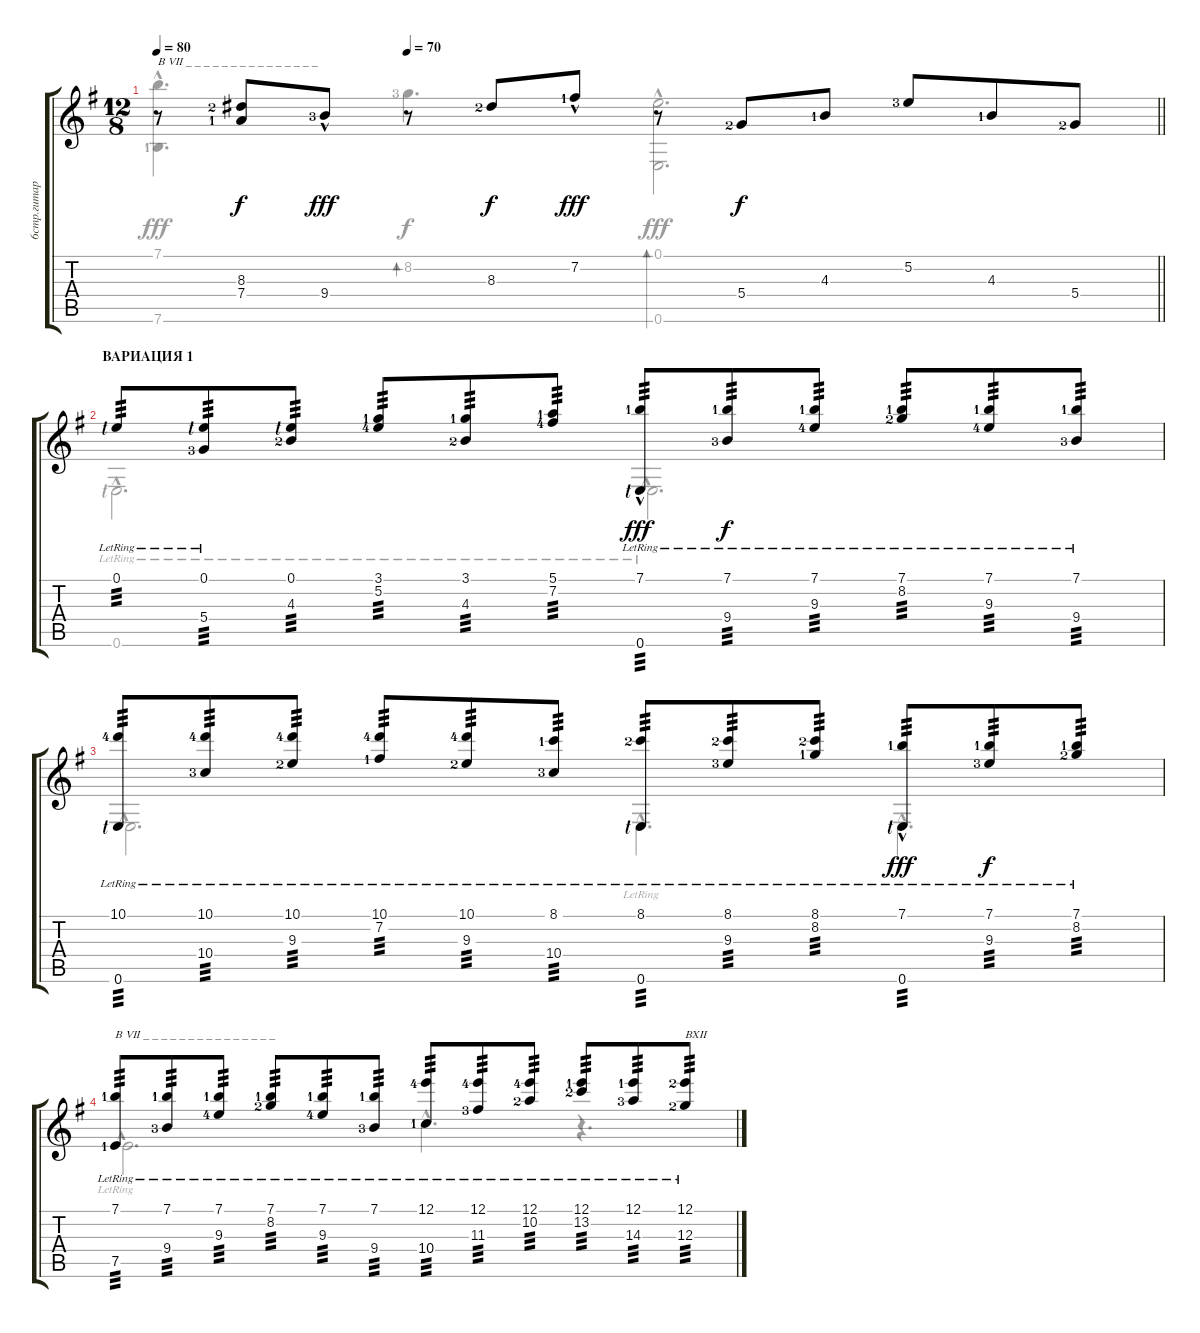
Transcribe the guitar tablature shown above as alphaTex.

\track ("6стр.гитара " "6стр.гитар") {instrument acousticguitarnylon}
\staff {score tabs}
\tuning (E4 B3 G3 D3 A2 E2) {hide}
\voice
\ts (12 8)
\tempo 80
\tempo (70 0.25)
\clef g2
\barLineRight lightlight
\ks eminor
r.8{txt "B VII _ _ _ _ _ _ _ _ _ _ _ _ _ _ _" dy f} (8.3{lf 3} 7.4{lf 2}).8 9.4{hac lf 4}.8{dy fff} r.8 8.3{lf 3}.8{dy f} 7.2{hac lf 2}.8{dy fff} r.8 5.4{lf 3}.8{dy f} 4.3{lf 2}.8 5.2{lf 4}.8 4.3{lf 2}.8 5.4{lf 3}.8 |
\section ("" "ВАРИАЦИЯ 1")
0.1{lr lf 1}.8{tp 3} (0.1{lr lf 1} 5.4{lf 4}).8{tp 3} (0.1{lf 1} 4.3{lf 3}).8{tp 3} (3.1{lf 2} 5.2{lf 5}).8{tp 3} (3.1{lf 2} 4.3{lf 3}).8{tp 3} (5.1{lf 2} 7.2{lf 5}).8{tp 3} (7.1{lr lf 2} 0.6{hac lr lf 1}).8{tp 3 dy fff} (7.1{lr lf 2} 9.4{lf 4}).8{tp 3 dy f} (7.1{lr lf 2} 9.3{lf 5}).8{tp 3} (7.1{lr lf 2} 8.2{lf 3}).8{tp 3} (7.1{lr lf 2} 9.3{lf 5}).8{tp 3} (7.1{lr lf 2} 9.4{lf 4}).8{tp 3} |
(10.1{lr lf 5} 0.6{lf 1}).8{tp 3} (10.1{lr lf 5} 10.4{lf 4}).8{tp 3} (10.1{lr lf 5} 9.3{lf 3}).8{tp 3} (10.1{lr lf 5} 7.2{lf 2}).8{tp 3} (10.1{lr lf 5} 9.3{lf 3}).8{tp 3} (8.1{lr lf 2} 10.4{lf 4}).8{tp 3} (8.1{lr lf 3} 0.6{lf 1}).8{tp 3} (8.1{lr lf 3} 9.3{lf 4}).8{tp 3} (8.1{lr lf 3} 8.2{lf 2}).8{tp 3} (7.1{lr lf 2} 0.6{hac lr lf 1}).8{tp 3 dy fff} (7.1{lr lf 2} 9.3{lf 4}).8{tp 3 dy f} (7.1{lr lf 2} 8.2{lf 3}).8{tp 3} |
(7.1{lr lf 2} 7.5{lf 2}).8{txt "B VII _ _ _ _ _ _ _ _ _ _ _ _ _ _ _ " tp 3} (7.1{lr lf 2} 9.4{lf 4}).8{tp 3} (7.1{lr lf 2} 9.3{lf 5}).8{tp 3} (7.1{lr lf 2} 8.2{lf 3}).8{tp 3} (7.1{lr lf 2} 9.3{lf 5}).8{tp 3} (7.1{lr lf 2} 9.4{lf 4}).8{tp 3} (12.1{lr lf 5} 10.4{lf 2}).8{tp 3} (12.1{lr lf 5} 11.3{lf 4}).8{tp 3} (12.1{lr lf 5} 10.2{lf 3}).8{tp 3} (12.1{lr lf 2} 13.2{lf 3}).8{tp 3} (12.1{lr lf 2} 14.3{lf 4}).8{tp 3} (12.1{lr lf 3} 12.3{lf 3}).8{txt "BXII" tp 3}
\voice
\clef g2
\ottava regular
\simile none
\barLineRight lightlight
\ks eminor
(7.1{t} 7.6{hac lf 2}).4{d dy fff} 8.2{lf 4}.4{d bd 480 dy f} (0.1{hac} 0.6).2{d bd 480 dy fff} |
0.6{hac lr lf 1}.2{d} 0.6{hac lr}.2{d} |
0.6{hac}.2{d} 0.6{hac lr}.4{d} 0.6{hac}.4{d} |
7.5{hac lr}.2{d} 10.4{hac}.4{d} r.4{d}
